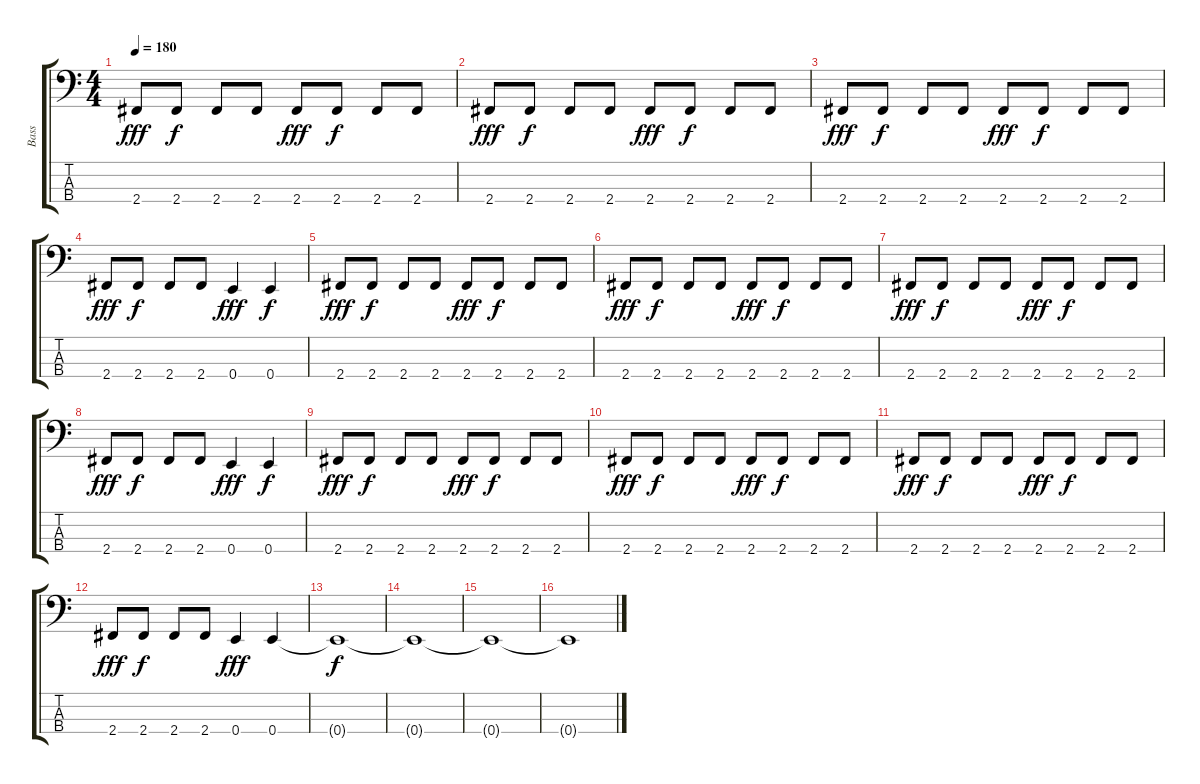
\track ("Bass" "Bass") {instrument electricbasspick}
\staff {score tabs}
\tuning (G2 D2 A1 E1) {hide}
\ts (4 4)
\tempo 180
\clef f4
\ks c
2.4.8{dy fff} 2.4.8{dy f} 2.4.8 2.4.8 2.4.8{dy fff} 2.4.8{dy f} 2.4.8 2.4.8 |
2.4.8{dy fff} 2.4.8{dy f} 2.4.8 2.4.8 2.4.8{dy fff} 2.4.8{dy f} 2.4.8 2.4.8 |
2.4.8{dy fff} 2.4.8{dy f} 2.4.8 2.4.8 2.4.8{dy fff} 2.4.8{dy f} 2.4.8 2.4.8 |
2.4.8{dy fff} 2.4.8{dy f} 2.4.8 2.4.8 0.4.4{dy fff} 0.4.4{dy f} |
2.4.8{dy fff} 2.4.8{dy f} 2.4.8 2.4.8 2.4.8{dy fff} 2.4.8{dy f} 2.4.8 2.4.8 |
2.4.8{dy fff} 2.4.8{dy f} 2.4.8 2.4.8 2.4.8{dy fff} 2.4.8{dy f} 2.4.8 2.4.8 |
2.4.8{dy fff} 2.4.8{dy f} 2.4.8 2.4.8 2.4.8{dy fff} 2.4.8{dy f} 2.4.8 2.4.8 |
2.4.8{dy fff} 2.4.8{dy f} 2.4.8 2.4.8 0.4.4{dy fff} 0.4.4{dy f} |
2.4.8{dy fff} 2.4.8{dy f} 2.4.8 2.4.8 2.4.8{dy fff} 2.4.8{dy f} 2.4.8 2.4.8 |
2.4.8{dy fff} 2.4.8{dy f} 2.4.8 2.4.8 2.4.8{dy fff} 2.4.8{dy f} 2.4.8 2.4.8 |
2.4.8{dy fff} 2.4.8{dy f} 2.4.8 2.4.8 2.4.8{dy fff} 2.4.8{dy f} 2.4.8 2.4.8 |
2.4.8{dy fff} 2.4.8{dy f} 2.4.8 2.4.8 0.4.4{dy fff} 0.4.4 |
0.4{t}.1{dy f} |
0.4{t}.1 |
0.4{t}.1 |
0.4{t}.1
